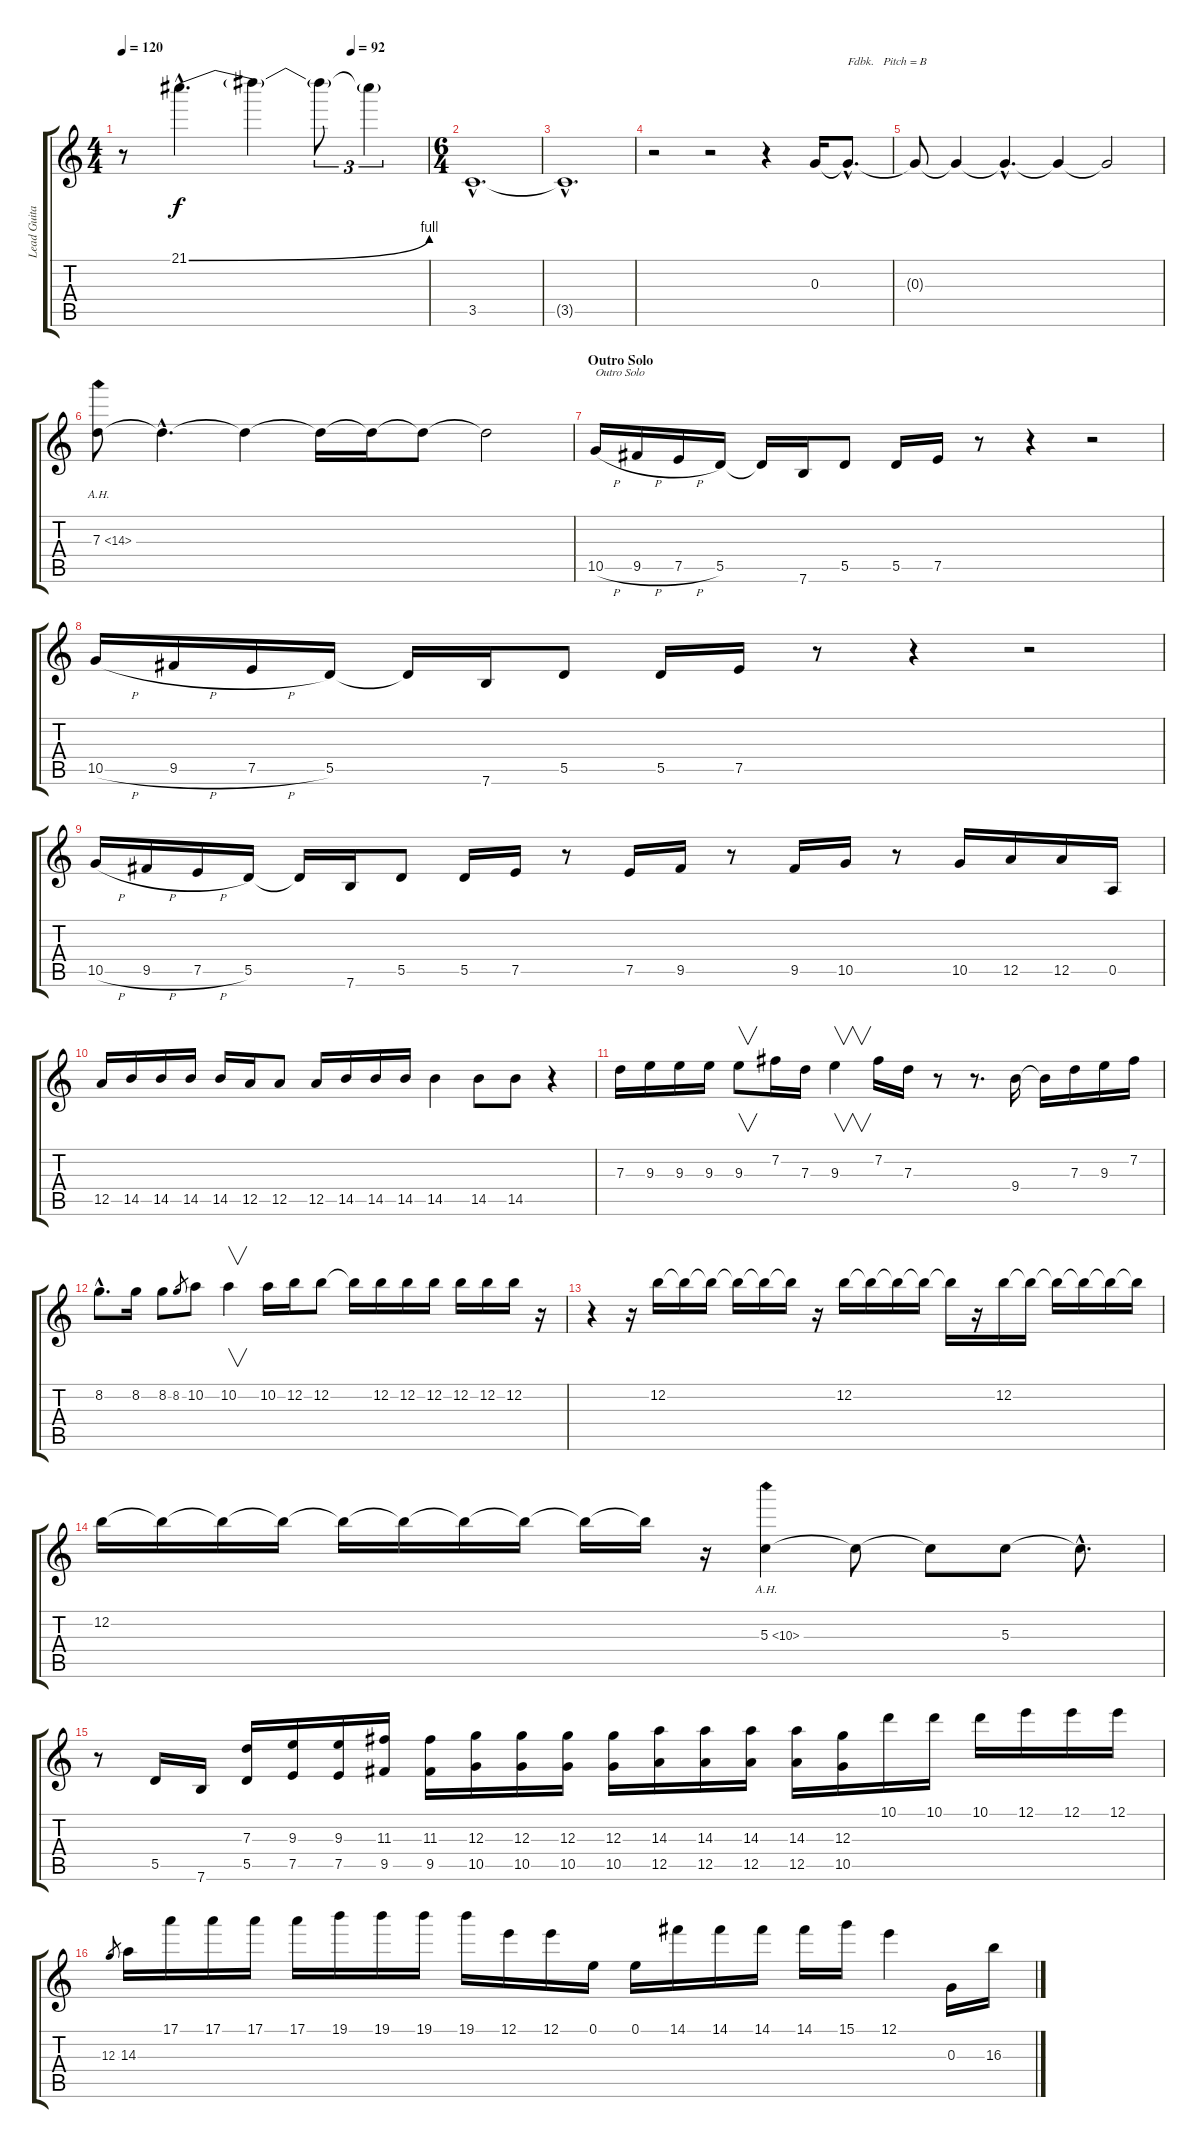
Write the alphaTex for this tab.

\track ("Lead Guitar 1" "Lead Guita") {instrument distortionguitar}
\staff {score tabs}
\tuning (E4 B3 G3 D3 A2 E2) {hide}
\ts (4 4)
\tempo 120
\tempo (92 0.75)
\clef g2
\ks c
r.8{dy f} 21.1{be (bend 0 0 60 4) hac}.4{d} 21.1{t}.4 21.1{t}.8{tu (3 2)} 21.1{t}.4{tu (3 2)} |
\ts (6 4)
3.5{hac}.1{d volume 0} |
3.5{hac t}.1{d} |
r.2 r.2 r.4{volume 0} 0.3.16{volume 16} 0.3{hac t}.8{d txt "Fdbk.   Pitch = B"} |
0.3{t}.8 0.3{t}.4{volume 0} 0.3{hac t}.4{d} 0.3{t}.4 0.3{t}.2 |
7.3{ah 7}.8{volume 16} 7.3{hac t}.4{d} 7.3{t}.4 7.3{t}.16 7.3{t}.16 7.3{t}.8{volume 16} 7.3{t}.2 |
\section ("" "Outro Solo")
10.5{h}.16{txt "Outro Solo"} 9.5{h}.16 7.5{h}.16 5.5.16 5.5{t}.16 7.6.16 5.5.8 5.5.16 7.5.16 r.8 r.4 r.2 |
10.5{h}.16 9.5{h}.16 7.5{h}.16 5.5.16 5.5{t}.16 7.6.16 5.5.8 5.5.16 7.5.16 r.8 r.4 r.2 |
10.5{h}.16 9.5{h}.16 7.5{h}.16 5.5.16 5.5{t}.16 7.6.16 5.5.8 5.5.16 7.5.16 r.8 7.5.16 9.5.16 r.8 9.5.16 10.5.16 r.8 10.5.16 12.5.16 12.5.16 0.5.16 |
12.5.16 14.5.16 14.5.16 14.5.16 14.5.16 12.5.16 12.5.8 12.5.16 14.5.16 14.5.16 14.5.16 14.5.4 14.5.8 14.5.8 r.4 |
7.3.16 9.3.16 9.3.16 9.3.16 9.3.8{v} 7.2.16 7.3.16 9.3.4{v} 7.2.16 7.3.16 r.8 r.8{d} 9.4.16 9.4{t}.16 7.3.16 9.3.16 7.2.16 |
8.2{hac}.8{d} 8.2.16 8.2.8 8.2.8{gr} 10.2.8 10.2.4{v} 10.2.16 12.2.16 12.2.8 12.2{t}.16 12.2.16 12.2.16 12.2.16 12.2.16 12.2.16 12.2.16 r.16 |
r.4 r.16 12.2.16 12.2{t}.16 12.2{t}.16 12.2{t}.16 12.2{t}.16 12.2{t}.16 r.16 12.2.16 12.2{t}.16 12.2{t}.16 12.2{t}.16 12.2{t}.16 r.16 12.2.16 12.2{t}.16 12.2{t}.16 12.2{t}.16 12.2{t}.16 12.2{t}.16 |
12.2.16 12.2{t}.16 12.2{t}.16 12.2{t}.16 12.2{t}.16 12.2{t}.16 12.2{t}.16 12.2{t}.16 12.2{t}.16 12.2{t}.16 r.16 5.3{ah 5}.4 5.3{t}.8 5.3{t}.8 5.3.8 5.3{hac t}.8{d} |
r.8 5.5.16 7.6.16 (7.3 5.5).16 (9.3 7.5).16 (9.3 7.5).16 (11.3 9.5).16 (11.3 9.5).16 (12.3 10.5).16 (12.3 10.5).16 (12.3 10.5).16 (12.3 10.5).16 (14.3 12.5).16 (14.3 12.5).16 (14.3 12.5).16 (14.3 12.5).16 (12.3 10.5).16 10.1.16 10.1.16 10.1.16 12.1.16 12.1.16 12.1.16 |
12.3.8{gr} 14.3.16 17.1.16 17.1.16 17.1.16 17.1.16 19.1.16 19.1.16 19.1.16 19.1.16 12.1.16 12.1.16 0.1.16 0.1.16 14.1.16 14.1.16 14.1.16 14.1.16 15.1.16 12.1.4 0.3.16 16.3.16
